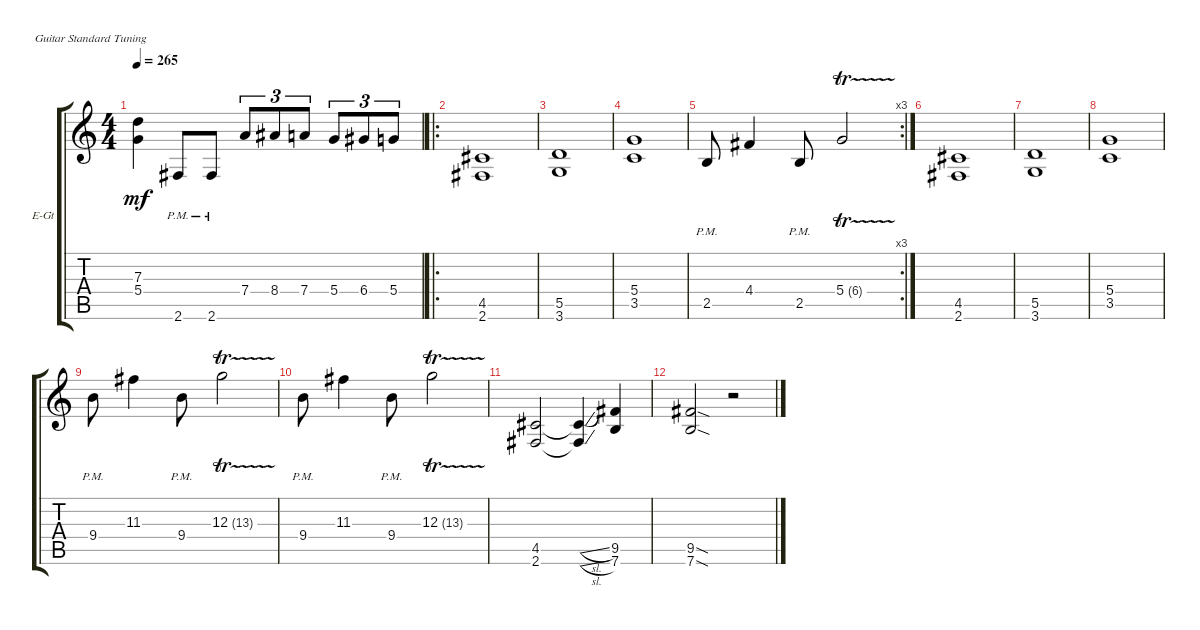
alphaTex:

\defaultSystemsLayout 4
\bracketExtendMode groupsimilarinstruments
\firstSystemTrackNameOrientation horizontal
\otherSystemsTrackNameOrientation horizontal
\track ("Electric Guitar" "E-Gt") {instrument electricguitarclean}
\staff {score tabs}
\tuning (E4 B3 G3 D3 A2 E2)
\ts (4 4)
\tempo 265
\clef g2
\ks c
(5.4 7.3).4{dy mf} 2.6{pm}.8 2.6{pm}.8 7.4.8{tu (3 2)} 8.4.8{tu (3 2)} 7.4.8{tu (3 2)} 5.4.8{tu (3 2)} 6.4.8{tu (3 2)} 5.4.8{tu (3 2)} |
\ro
(2.6 4.5).1 |
(3.6 5.5).1 |
(3.5 5.4).1 |
\rc 3
2.5{pm}.8 4.4.4 2.5{pm}.8 5.4{tr (6 16)}.2 |
(2.6 4.5).1 |
(3.6 5.5).1 |
(3.5 5.4).1 |
9.4{pm}.8 11.3.4 9.4{pm}.8 12.3{tr (13 16)}.2 |
9.4{pm}.8 11.3.4 9.4{pm}.8 12.3{tr (13 16)}.2 |
(2.6 4.5).2 (2.6{sl t} 4.5{sl t}).4 (7.6 9.5).4 |
(7.6{sod} 9.5{sod}).2 r.2
